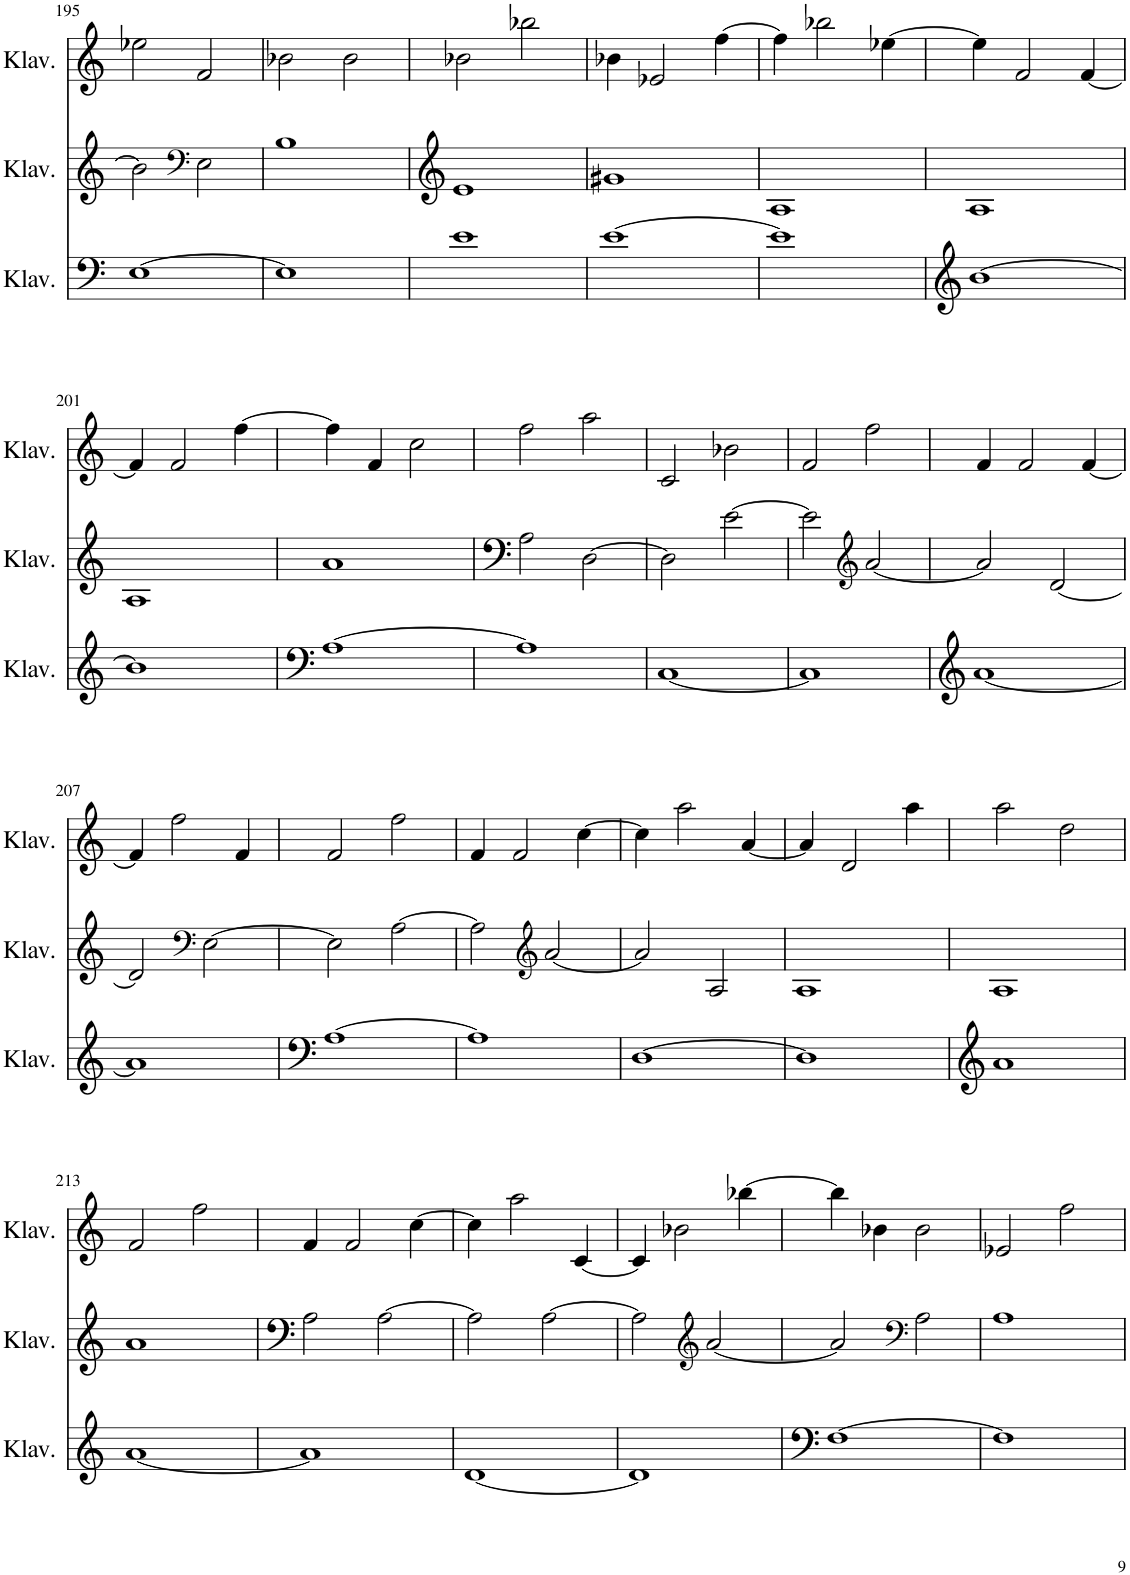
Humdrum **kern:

**kern	**kern	**kern
*part3	*part2	*part1
*staff3	*staff2	*staff1
*I"Klavier	*I"Klavier	*I"Klavier
*I'Klav.	*I'Klav.	*I'Klav.
!!LO:PB:g=z
*clefG2	*clefG2	*clefG2
*k[]	*k[]	*k[]
*M4/4	*M4/4	*M4/4
=195	=195	=195
[1E	2b\]	2ee-X\
*	*clefF4	*
.	2E\	2f/
=196	=196	=196
1E]	1B	2b-X\
.	.	2b-\
=197	=197	=197
1e	1e	2b-X\
.	.	2bb-X\
=198	=198	=198
[1e	1g#X	4b-X\
.	.	2e-X/
.	.	[4ff\
=199	=199	=199
1e]	1A	4ff\]
.	.	2bb-X\
.	.	[4ee-X\
=200	=200	=200
[1b	1A	4ee-\]
.	.	2f/
.	.	[4f/
!!LO:LB:g=z
=201	=201	=201
1b]	1A	4f/]
.	.	2f/
.	.	[4ff\
=202	=202	=202
[1A	1a	4ff\]
.	.	4f/
.	.	2cc\
=203	=203	=203
1A]	2A\	2ff\
.	[2D\	2aa\
=204	=204	=204
[1C	2D\]	2c/
.	[2e\	2b-X\
=205	=205	=205
1C]	2e\]	2f/
*	*clefG2	*
.	[2a/	2ff\
=206	=206	=206
[1a	2a/]	4f/
.	.	2f/
.	[2d/	.
.	.	[4f/
!!LO:LB:g=z
=207	=207	=207
1a]	2d/]	4f/]
.	.	2ff\
*	*clefF4	*
.	[2E\	.
.	.	4f/
=208	=208	=208
[1A	2E\]	2f/
.	[2A\	2ff\
=209	=209	=209
1A]	2A\]	4f/
.	.	2f/
*	*clefG2	*
.	[2a/	.
.	.	[4cc\
=210	=210	=210
[1D	2a/]	4cc\]
.	.	2aa\
.	2A/	.
.	.	[4a/
=211	=211	=211
1D]	1A	4a/]
.	.	2d/
.	.	4aa\
=212	=212	=212
1a	1A	2aa\
.	.	2dd\
!!LO:LB:g=z
=213	=213	=213
[1a	1a	2f/
.	.	2ff\
=214	=214	=214
1a]	2A\	4f/
.	.	2f/
.	[2A\	.
.	.	[4cc\
=215	=215	=215
[1d	2A\]	4cc\]
.	.	2aa\
.	[2A\	.
.	.	[4c/
=216	=216	=216
1d]	2A\]	4c/]
.	.	2b-X\
*	*clefG2	*
.	[2a/	.
.	.	[4bb-X\
=217	=217	=217
[1F	2a/]	4bb-\]
.	.	4b-X\
*	*clefF4	*
.	2A\	2b-\
=218	=218	=218
1F]	1A	2e-X/
.	.	2ff\
=	=	=
*-	*-	*-
